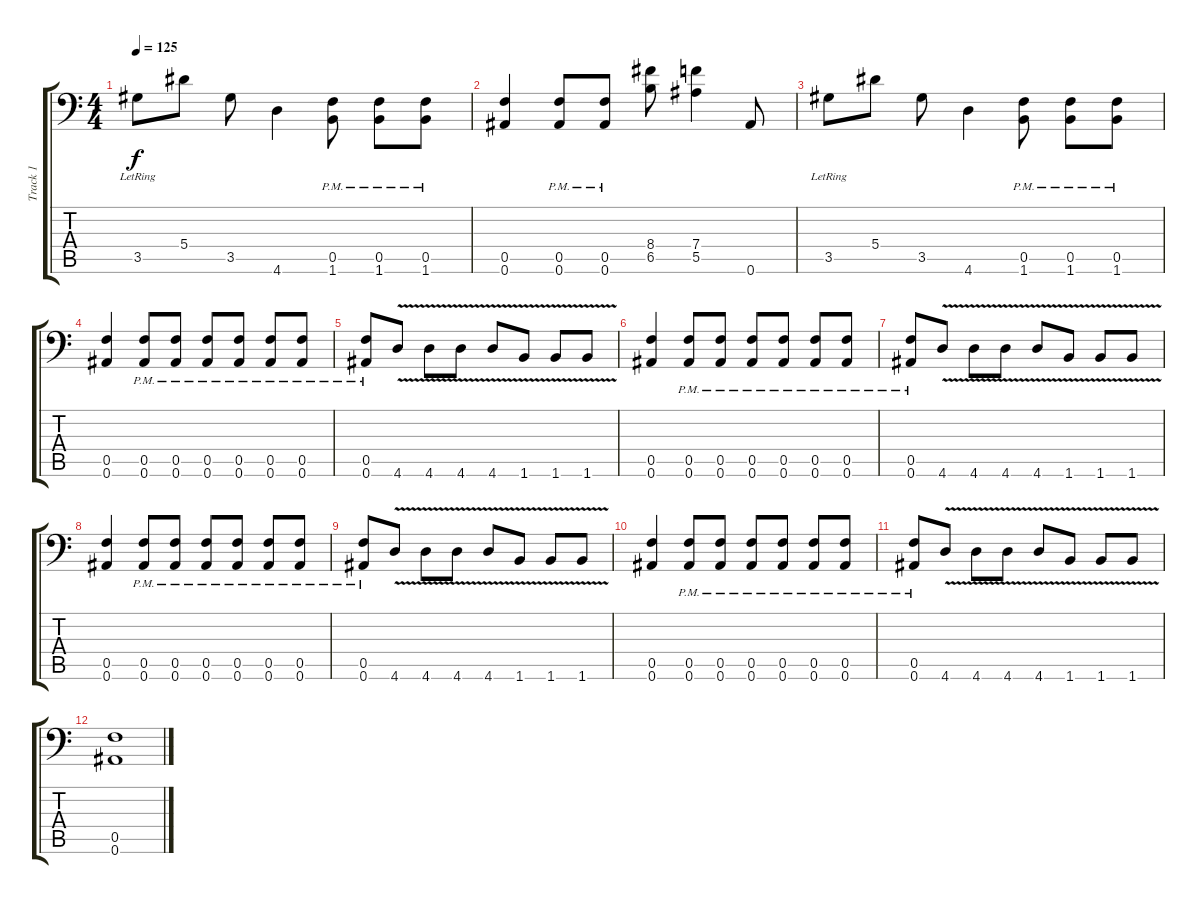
\track ("Track 1" "Track 1") {instrument distortionguitar}
\staff {score tabs}
\tuning (C4 G3 Eb3 Bb2 F2 Bb1) {hide}
\ts (4 4)
\tempo 125
\clef f4
\ks c
3.5{lr}.8{dy f} 5.4.8 3.5.8 4.6.4 (0.5{pm} 1.6{pm}).8 (0.5{pm} 1.6{pm}).8 (0.5{pm} 1.6{pm}).8 |
(0.5 0.6).4 (0.5{pm} 0.6{pm}).8 (0.5{pm} 0.6{pm}).8 (8.4 6.5).8 (7.4 5.5).4 0.6.8 |
3.5{lr}.8 5.4.8 3.5.8 4.6.4 (0.5{pm} 1.6{pm}).8 (0.5{pm} 1.6{pm}).8 (0.5{pm} 1.6{pm}).8 |
(0.5 0.6).4 (0.5{pm} 0.6{pm}).8 (0.5{pm} 0.6{pm}).8 (0.5{pm} 0.6{pm}).8 (0.5{pm} 0.6{pm}).8 (0.5{pm} 0.6{pm}).8 (0.5{pm} 0.6{pm}).8 |
(0.5{pm} 0.6{pm}).8 4.6{v}.8 4.6{v}.8 4.6{v}.8 4.6{v}.8 1.6{v}.8 1.6{v}.8 1.6{v}.8 |
(0.5 0.6).4 (0.5{pm} 0.6{pm}).8 (0.5{pm} 0.6{pm}).8 (0.5{pm} 0.6{pm}).8 (0.5{pm} 0.6{pm}).8 (0.5{pm} 0.6{pm}).8 (0.5{pm} 0.6{pm}).8 |
(0.5{pm} 0.6{pm}).8 4.6{v}.8 4.6{v}.8 4.6{v}.8 4.6{v}.8 1.6{v}.8 1.6{v}.8 1.6{v}.8 |
(0.5 0.6).4 (0.5{pm} 0.6{pm}).8 (0.5{pm} 0.6{pm}).8 (0.5{pm} 0.6{pm}).8 (0.5{pm} 0.6{pm}).8 (0.5{pm} 0.6{pm}).8 (0.5{pm} 0.6{pm}).8 |
(0.5{pm} 0.6{pm}).8 4.6{v}.8 4.6{v}.8 4.6{v}.8 4.6{v}.8 1.6{v}.8 1.6{v}.8 1.6{v}.8 |
(0.5 0.6).4 (0.5{pm} 0.6{pm}).8 (0.5{pm} 0.6{pm}).8 (0.5{pm} 0.6{pm}).8 (0.5{pm} 0.6{pm}).8 (0.5{pm} 0.6{pm}).8 (0.5{pm} 0.6{pm}).8 |
(0.5{pm} 0.6{pm}).8 4.6{v}.8 4.6{v}.8 4.6{v}.8 4.6{v}.8 1.6{v}.8 1.6{v}.8 1.6{v}.8 |
(0.5 0.6).1
